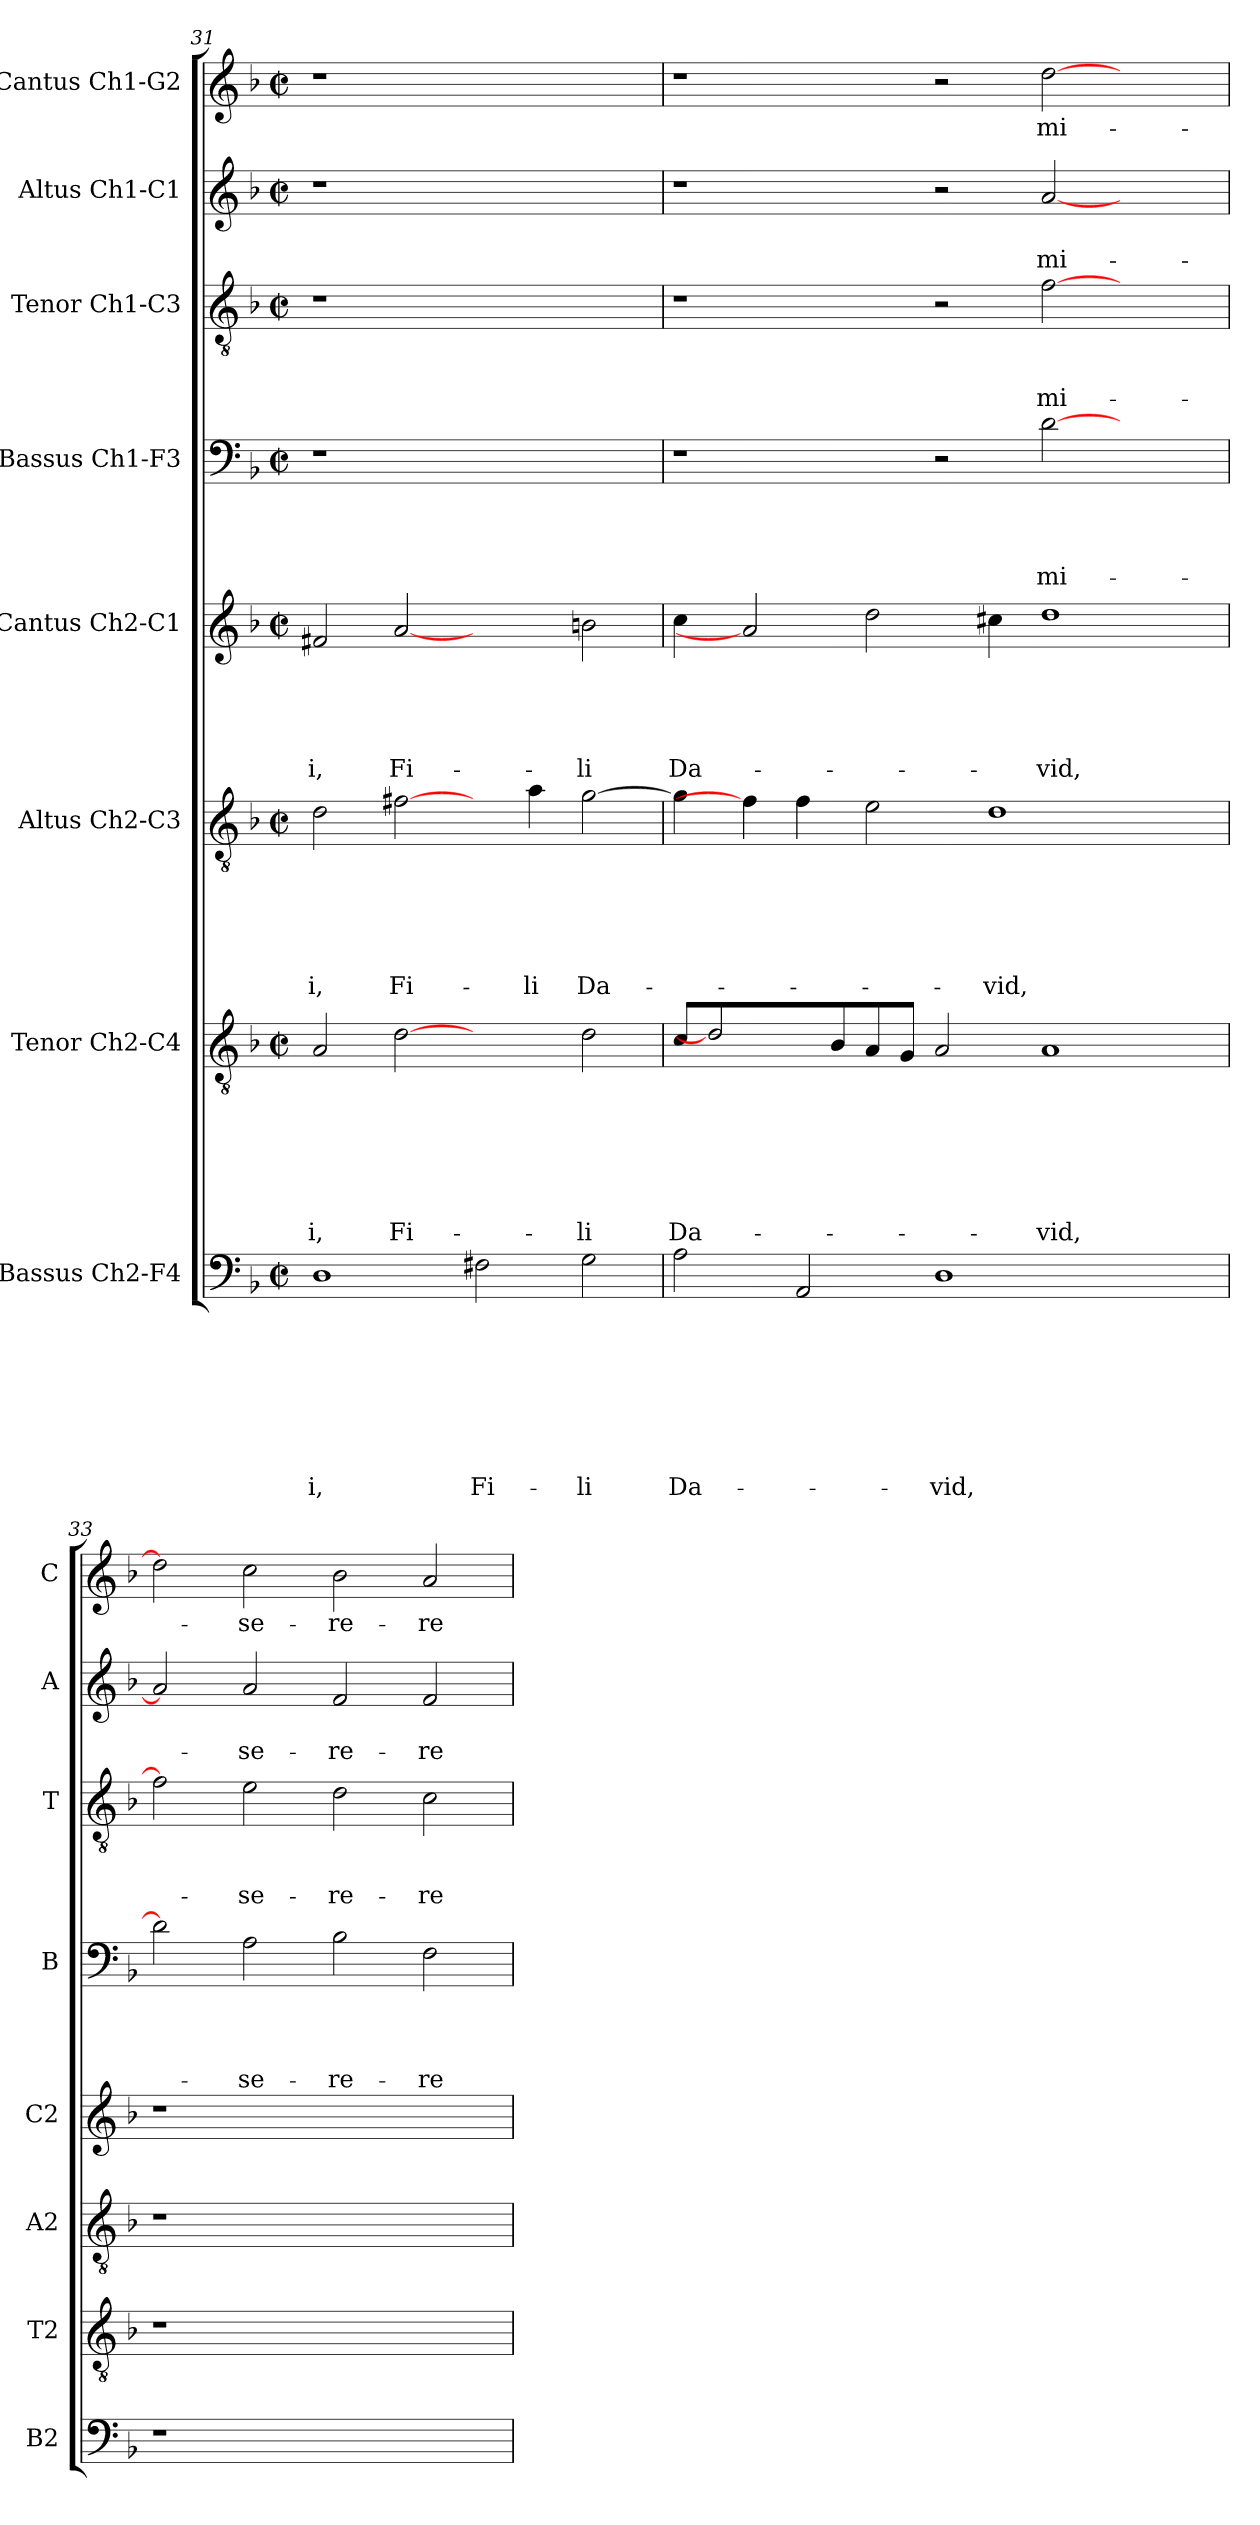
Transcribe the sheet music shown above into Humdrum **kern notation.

**kern	**text	**text	**text	**text	**text	**text	**text	**text	**kern	**text	**text	**text	**text	**text	**text	**text	**kern	**text	**text	**text	**text	**text	**text	**kern	**text	**text	**text	**text	**text	**kern	**text	**text	**text	**text	**kern	**text	**text	**text	**kern	**text	**text	**kern	**text
*part8	*part8	*part8	*part8	*part8	*part8	*part8	*part8	*part8	*part7	*part7	*part7	*part7	*part7	*part7	*part7	*part7	*part6	*part6	*part6	*part6	*part6	*part6	*part6	*part5	*part5	*part5	*part5	*part5	*part5	*part4	*part4	*part4	*part4	*part4	*part3	*part3	*part3	*part3	*part2	*part2	*part2	*part1	*part1
*staff8	*staff8	*staff8	*staff8	*staff8	*staff8	*staff8	*staff8	*staff8	*staff7	*staff7	*staff7	*staff7	*staff7	*staff7	*staff7	*staff7	*staff6	*staff6	*staff6	*staff6	*staff6	*staff6	*staff6	*staff5	*staff5	*staff5	*staff5	*staff5	*staff5	*staff4	*staff4	*staff4	*staff4	*staff4	*staff3	*staff3	*staff3	*staff3	*staff2	*staff2	*staff2	*staff1	*staff1
*I"Bassus Ch2-F4	*	*	*	*	*	*	*	*	*I"Tenor Ch2-C4	*	*	*	*	*	*	*	*I"Altus Ch2-C3	*	*	*	*	*	*	*I"Cantus Ch2-C1	*	*	*	*	*	*I"Bassus Ch1-F3	*	*	*	*	*I"Tenor Ch1-C3	*	*	*	*I"Altus Ch1-C1	*	*	*I"Cantus Ch1-G2	*
*I'B2	*	*	*	*	*	*	*	*	*I'T2	*	*	*	*	*	*	*	*I'A2	*	*	*	*	*	*	*I'C2	*	*	*	*	*	*I'B	*	*	*	*	*I'T	*	*	*	*I'A	*	*	*I'C	*
*clefF4	*	*	*	*	*	*	*	*	*clefGv2	*	*	*	*	*	*	*	*clefGv2	*	*	*	*	*	*	*clefG2	*	*	*	*	*	*clefF4	*	*	*	*	*clefGv2	*	*	*	*clefG2	*	*	*clefG2	*
*k[b-]	*	*	*	*	*	*	*	*	*k[b-]	*	*	*	*	*	*	*	*k[b-]	*	*	*	*	*	*	*k[b-]	*	*	*	*	*	*k[b-]	*	*	*	*	*k[b-]	*	*	*	*k[b-]	*	*	*k[b-]	*
*F:	*	*	*	*	*	*	*	*	*F:	*	*	*	*	*	*	*	*F:	*	*	*	*	*	*	*F:	*	*	*	*	*	*F:	*	*	*	*	*F:	*	*	*	*F:	*	*	*F:	*
*M2/2	*	*	*	*	*	*	*	*	*M2/2	*	*	*	*	*	*	*	*M2/2	*	*	*	*	*	*	*M2/2	*	*	*	*	*	*M2/2	*	*	*	*	*M2/2	*	*	*	*M2/2	*	*	*M2/2	*
*met(c|)	*	*	*	*	*	*	*	*	*met(c|)	*	*	*	*	*	*	*	*met(c|)	*	*	*	*	*	*	*met(c|)	*	*	*	*	*	*met(c|)	*	*	*	*	*met(c|)	*	*	*	*met(c|)	*	*	*met(c|)	*
=31	=31	=31	=31	=31	=31	=31	=31	=31	=31	=31	=31	=31	=31	=31	=31	=31	=31	=31	=31	=31	=31	=31	=31	=31	=31	=31	=31	=31	=31	=31	=31	=31	=31	=31	=31	=31	=31	=31	=31	=31	=31	=31	=31
!	!	!	!	!	!	!	!	!LO:LY:b	!	!	!	!	!	!	!	!LO:LY:b	!	!	!	!	!	!	!LO:LY:b	!	!	!	!	!	!LO:LY:b	!	!	!	!	!	!	!	!	!	!	!	!	!	!
1D	.	.	.	.	.	.	.	-i,	2A/	.	.	.	.	.	.	-i,	2d\	.	.	.	.	.	-i,	2f#X/	.	.	.	.	-i,	1r	.	.	.	.	1r	.	.	.	1r	.	.	1r	.
!	!	!	!	!	!	!	!	!	!	!	!	!	!	!	!	!LO:LY:b	!	!	!	!	!	!	!LO:LY:b	!	!	!	!	!	!LO:LY:b	!	!	!	!	!	!	!	!	!	!	!	!	!	!
.	.	.	.	.	.	.	.	.	[2d	.	.	.	.	.	.	Fi-	[2f#X\	.	.	.	.	.	Fi-	[2a	.	.	.	.	Fi-	.	.	.	.	.	.	.	.	.	.	.	.	.	.
!	!	!	!	!	!	!	!	!LO:LY:b	!	!	!	!	!	!	!	!	!	!	!	!	!	!	!	!	!	!	!	!	!	!	!	!	!	!	!	!	!	!	!	!	!	!	!
2F#X\	.	.	.	.	.	.	.	Fi-	2ryy	.	.	.	.	.	.	.	4ryy	.	.	.	.	.	.	2ryy	.	.	.	.	.	1ryy	.	.	.	.	1ryy	.	.	.	1ryy	.	.	1ryy	.
!	!	!	!	!	!	!	!	!	!	!	!	!	!	!	!	!	!	!	!	!	!	!	!LO:LY:b	!	!	!	!	!	!	!	!	!	!	!	!	!	!	!	!	!	!	!	!
.	.	.	.	.	.	.	.	.	.	.	.	.	.	.	.	.	4a\	.	.	.	.	.	-li	.	.	.	.	.	.	.	.	.	.	.	.	.	.	.	.	.	.	.	.
!	!	!	!	!	!	!	!	!LO:LY:b	!	!	!	!	!	!	!	!LO:LY:b	!	!	!	!	!	!	!LO:LY:b	!	!	!	!	!	!LO:LY:b	!	!	!	!	!	!	!	!	!	!	!	!	!	!
2G\	.	.	.	.	.	.	.	-li	2d\	.	.	.	.	.	.	-li	[2g\	.	.	.	.	.	Da-	2bn\	.	.	.	.	-li	.	.	.	.	.	.	.	.	.	.	.	.	.	.
=32	=32	=32	=32	=32	=32	=32	=32	=32	=32	=32	=32	=32	=32	=32	=32	=32	=32	=32	=32	=32	=32	=32	=32	=32	=32	=32	=32	=32	=32	=32	=32	=32	=32	=32	=32	=32	=32	=32	=32	=32	=32	=32	=32
!	!	!	!	!	!	!	!	!LO:LY:b	!	!	!	!	!	!	!	!LO:LY:b	!	!	!	!	!	!	!	!	!	!	!	!	!LO:LY:b	!	!	!	!	!	!	!	!	!	!	!	!	!	!
2A\	.	.	.	.	.	.	.	Da-	8c/L	.	.	.	.	.	.	Da-	4g\]	.	.	.	.	.	.	4cc\	.	.	.	.	Da-	1r	.	.	.	.	1r	.	.	.	1r	.	.	1r	.
.	.	.	.	.	.	.	.	.	2d]	.	.	.	.	.	.	.	.	.	.	.	.	.	.	.	.	.	.	.	.	.	.	.	.	.	.	.	.	.	.	.	.	.	.
.	.	.	.	.	.	.	.	.	.	.	.	.	.	.	.	.	4f#\]	.	.	.	.	.	.	2a]	.	.	.	.	.	.	.	.	.	.	.	.	.	.	.	.	.	.	.
2AA/	.	.	.	.	.	.	.	.	.	.	.	.	.	.	.	.	4f\	.	.	.	.	.	.	.	.	.	.	.	.	.	.	.	.	.	.	.	.	.	.	.	.	.	.
.	.	.	.	.	.	.	.	.	8B-/	.	.	.	.	.	.	.	.	.	.	.	.	.	.	.	.	.	.	.	.	.	.	.	.	.	.	.	.	.	.	.	.	.	.
.	.	.	.	.	.	.	.	.	8A/	.	.	.	.	.	.	.	2e\	.	.	.	.	.	.	2dd\	.	.	.	.	.	.	.	.	.	.	.	.	.	.	.	.	.	.	.
.	.	.	.	.	.	.	.	.	8G/J	.	.	.	.	.	.	.	.	.	.	.	.	.	.	.	.	.	.	.	.	.	.	.	.	.	.	.	.	.	.	.	.	.	.
!	!	!	!	!	!	!	!	!LO:LY:b	!	!	!	!	!	!	!	!	!	!	!	!	!	!	!	!	!	!	!	!	!	!	!	!	!	!	!	!	!	!	!	!	!	!	!
1D	.	.	.	.	.	.	.	-vid,	2A/	.	.	.	.	.	.	.	.	.	.	.	.	.	.	.	.	.	.	.	.	2r	.	.	.	.	2r	.	.	.	2r	.	.	2r	.
!	!	!	!	!	!	!	!	!	!	!	!	!	!	!	!	!	!	!	!	!	!	!	!LO:LY:b	!	!	!	!	!	!	!	!	!	!	!	!	!	!	!	!	!	!	!	!
.	.	.	.	.	.	.	.	.	.	.	.	.	.	.	.	.	1d	.	.	.	.	.	-vid,	4cc#X\	.	.	.	.	.	.	.	.	.	.	.	.	.	.	.	.	.	.	.
!	!	!	!	!	!	!	!	!	!	!	!	!	!	!	!	!LO:LY:b	!	!	!	!	!	!	!	!	!	!	!	!	!LO:LY:b	!	!	!	!	!LO:LY:b	!	!	!	!LO:LY:b	!	!	!LO:LY:b	!	!LO:LY:b
.	.	.	.	.	.	.	.	.	1A	.	.	.	.	.	.	-vid,	.	.	.	.	.	.	.	1dd	.	.	.	.	-vid,	[2d\	.	.	.	mi-	[2f\	.	.	mi-	[2a/	.	mi-	[2dd\	mi-
2ryy	.	.	.	.	.	.	.	.	.	.	.	.	.	.	.	.	.	.	.	.	.	.	.	.	.	.	.	.	.	2ryy	.	.	.	.	2ryy	.	.	.	2ryy	.	.	2ryy	.
.	.	.	.	.	.	.	.	.	.	.	.	.	.	.	.	.	4ryy	.	.	.	.	.	.	.	.	.	.	.	.	.	.	.	.	.	.	.	.	.	.	.	.	.	.
=33	=33	=33	=33	=33	=33	=33	=33	=33	=33	=33	=33	=33	=33	=33	=33	=33	=33	=33	=33	=33	=33	=33	=33	=33	=33	=33	=33	=33	=33	=33	=33	=33	=33	=33	=33	=33	=33	=33	=33	=33	=33	=33	=33
1r	.	.	.	.	.	.	.	.	1r	.	.	.	.	.	.	.	1r	.	.	.	.	.	.	1r	.	.	.	.	.	2d\]	.	.	.	.	2f\]	.	.	.	2a/]	.	.	2dd\]	.
!	!	!	!	!	!	!	!	!	!	!	!	!	!	!	!	!	!	!	!	!	!	!	!	!	!	!	!	!	!	!	!	!	!	!LO:LY:b	!	!	!	!LO:LY:b	!	!	!LO:LY:b	!	!LO:LY:b
.	.	.	.	.	.	.	.	.	.	.	.	.	.	.	.	.	.	.	.	.	.	.	.	.	.	.	.	.	.	2A\	.	.	.	-se-	2e\	.	.	-se-	2a/	.	-se-	2cc\	-se-
!	!	!	!	!	!	!	!	!	!	!	!	!	!	!	!	!	!	!	!	!	!	!	!	!	!	!	!	!	!	!	!	!	!	!LO:LY:b	!	!	!	!LO:LY:b	!	!	!LO:LY:b	!	!LO:LY:b
1ryy	.	.	.	.	.	.	.	.	1ryy	.	.	.	.	.	.	.	1ryy	.	.	.	.	.	.	1ryy	.	.	.	.	.	2B-\	.	.	.	-re-	2d\	.	.	-re-	2f/	.	-re-	2b-\	-re-
!	!	!	!	!	!	!	!	!	!	!	!	!	!	!	!	!	!	!	!	!	!	!	!	!	!	!	!	!	!	!	!	!	!	!LO:LY:b	!	!	!	!LO:LY:b	!	!	!LO:LY:b	!	!LO:LY:b
.	.	.	.	.	.	.	.	.	.	.	.	.	.	.	.	.	.	.	.	.	.	.	.	.	.	.	.	.	.	2F\	.	.	.	-re	2c\	.	.	-re	2f/	.	-re	2a/	-re
=	=	=	=	=	=	=	=	=	=	=	=	=	=	=	=	=	=	=	=	=	=	=	=	=	=	=	=	=	=	=	=	=	=	=	=	=	=	=	=	=	=	=	=
*-	*-	*-	*-	*-	*-	*-	*-	*-	*-	*-	*-	*-	*-	*-	*-	*-	*-	*-	*-	*-	*-	*-	*-	*-	*-	*-	*-	*-	*-	*-	*-	*-	*-	*-	*-	*-	*-	*-	*-	*-	*-	*-	*-
